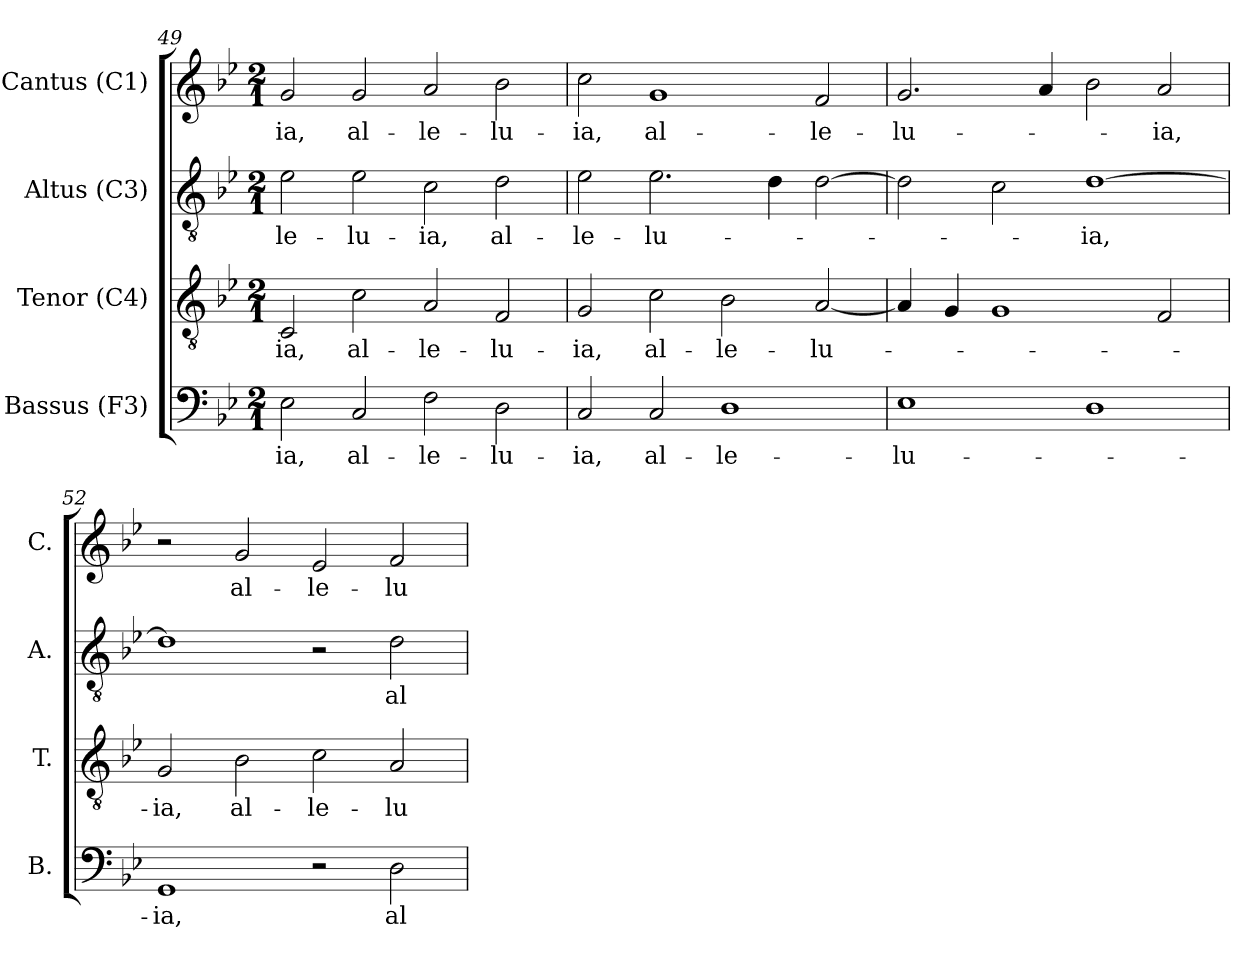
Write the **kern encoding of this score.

**kern	**text	**kern	**text	**kern	**text	**kern	**text
*part4	*part4	*part3	*part3	*part2	*part2	*part1	*part1
*staff4	*staff4	*staff3	*staff3	*staff2	*staff2	*staff1	*staff1
*I"Bassus (F3)	*	*I"Tenor (C4)	*	*I"Altus (C3)	*	*I"Cantus (C1)	*
*I'B.	*	*I'T.	*	*I'A.	*	*I'C.	*
!!LO:PB:g=z
*clefF4	*	*clefGv2	*	*clefGv2	*	*clefG2	*
*	*	*ITrd7c12	*	*ITrd7c12	*	*	*
*k[b-e-]	*	*k[b-e-]	*	*k[b-e-]	*	*k[b-e-]	*
*B-:	*	*B-:	*	*B-:	*	*B-:	*
*M2/1	*	*M2/1	*	*M2/1	*	*M2/1	*
=49	=49	=49	=49	=49	=49	=49	=49
!	!LO:LY:b:color=#000000	!	!	!	!	!	!
!	!	!	!LO:LY:b:color=#000000	!	!	!	!
!	!	!	!	!	!LO:LY:b:color=#000000	!	!
!	!	!	!	!	!	!	!LO:LY:b:color=#000000
2E-i\	-ia,	2CCi/	-ia,	2E-i\	-le-	2gi/	-ia,
!	!LO:LY:b:color=#000000	!	!	!	!	!	!
!	!	!	!LO:LY:b:color=#000000	!	!	!	!
!	!	!	!	!	!LO:LY:b:color=#000000	!	!
!	!	!	!	!	!	!	!LO:LY:b:color=#000000
2Ci/	al-	2Ci\	al-	2E-i\	-lu-	2gi/	al-
!	!LO:LY:b:color=#000000	!	!	!	!	!	!
!	!	!	!LO:LY:b:color=#000000	!	!	!	!
!	!	!	!	!	!LO:LY:b:color=#000000	!	!
!	!	!	!	!	!	!	!LO:LY:b:color=#000000
2Fi\	-le-	2AAi/	-le-	2Ci\	-ia,	2ai/	-le-
!	!LO:LY:b:color=#000000	!	!	!	!	!	!
!	!	!	!LO:LY:b:color=#000000	!	!	!	!
!	!	!	!	!	!LO:LY:b:color=#000000	!	!
!	!	!	!	!	!	!	!LO:LY:b:color=#000000
2Di\	-lu-	2FFi/	-lu-	2Di\	al-	2b-i\	-lu-
=50	=50	=50	=50	=50	=50	=50	=50
!	!LO:LY:b:color=#000000	!	!	!	!	!	!
!	!	!	!LO:LY:b:color=#000000	!	!	!	!
!	!	!	!	!	!LO:LY:b:color=#000000	!	!
!	!	!	!	!	!	!	!LO:LY:b:color=#000000
2Ci/	-ia,	2GGi/	-ia,	2E-i\	-le-	2cci\	-ia,
!	!LO:LY:b:color=#000000	!	!	!	!	!	!
!	!	!	!LO:LY:b:color=#000000	!	!	!	!
!	!	!	!	!	!LO:LY:b:color=#000000	!	!
!	!	!	!	!	!	!	!LO:LY:b:color=#000000
2Ci/	al-	2Ci\	al-	2.E-i\	-lu-	1gi	al-
!	!LO:LY:b:color=#000000	!	!	!	!	!	!
!	!	!	!LO:LY:b:color=#000000	!	!	!	!
1Di	-le-	2BB-i\	-le-	.	.	.	.
.	.	.	.	4Di\	.	.	.
!	!	!	!LO:LY:b:color=#000000	!	!	!	!
!	!	!	!	!	!	!	!LO:LY:b:color=#000000
.	.	[2AAi/	-lu-	[2Di\	.	2fi/	-le-
=51	=51	=51	=51	=51	=51	=51	=51
!	!LO:LY:b:color=#000000	!	!	!	!	!	!
!	!	!	!	!	!	!	!LO:LY:b:color=#000000
1E-i	-lu-	4AAi/]	.	2Di\]	.	2.gi/	-lu-
.	.	4GGi/	.	.	.	.	.
.	.	1GGi	.	2Ci\	.	.	.
.	.	.	.	.	.	4ai/	.
!	!	!	!	!	!LO:LY:b:color=#000000	!	!
1Di	.	.	.	[1Di	-ia,	2b-i\	.
!	!	!	!	!	!	!	!LO:LY:b:color=#000000
.	.	2FFi/	.	.	.	2ai/	-ia,
=52	=52	=52	=52	=52	=52	=52	=52
!	!LO:LY:b:color=#000000	!	!	!	!	!	!
!	!	!	!LO:LY:b:color=#000000	!	!	!	!
1GGi	-ia,	2GGi/	-ia,	1Di]	.	2r	.
!	!	!	!LO:LY:b:color=#000000	!	!	!	!
!	!	!	!	!	!	!	!LO:LY:b:color=#000000
.	.	2BB-i\	al-	.	.	2gi/	al-
!	!	!	!LO:LY:b:color=#000000	!	!	!	!
!	!	!	!	!	!	!	!LO:LY:b:color=#000000
2r	.	2Ci\	-le-	2r	.	2e-i/	-le-
!	!LO:LY:b:color=#000000	!	!	!	!	!	!
!	!	!	!LO:LY:b:color=#000000	!	!	!	!
!	!	!	!	!	!LO:LY:b:color=#000000	!	!
!	!	!	!	!	!	!	!LO:LY:b:color=#000000
2Di\	al-	2AAi/	-lu-	2Di\	al-	2fi/	-lu-
=	=	=	=	=	=	=	=
*-	*-	*-	*-	*-	*-	*-	*-
